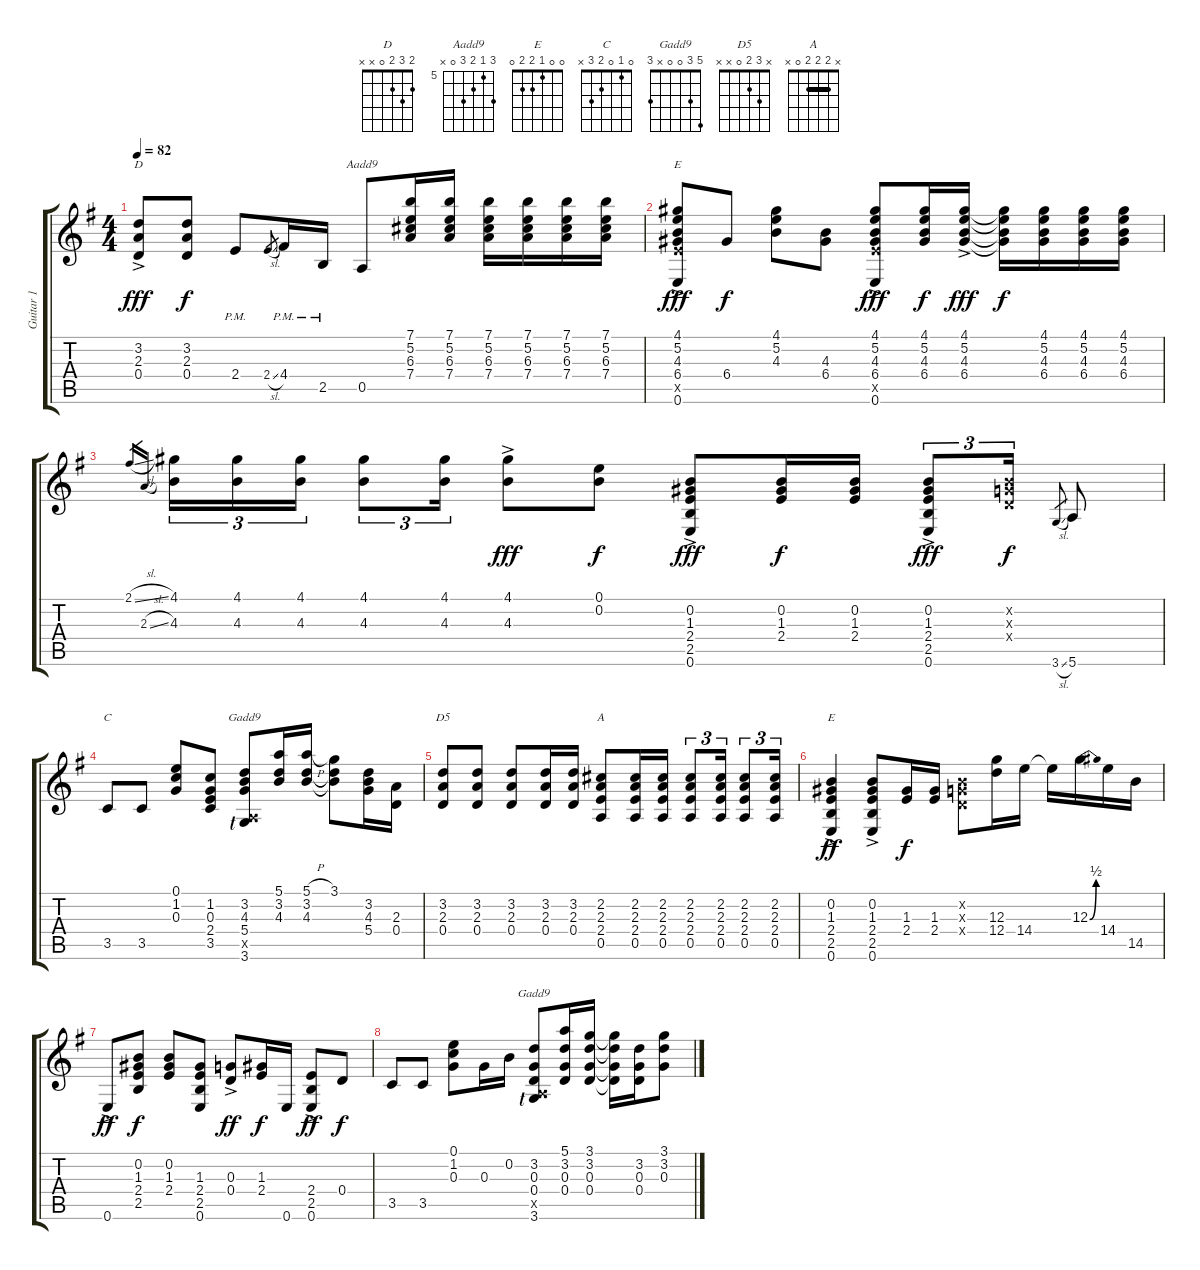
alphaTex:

\track ("Guitar 1" "Guitar 1") {instrument electricguitarjazz}
\staff {score tabs}
\tuning (E4 B3 G3 D3 A2 E2) {hide}
\chord ("D" 2 3 2 0 x x)
\chord ("Aadd9" 7 5 6 7 0 x) {firstfret 5}
\chord ("E" 4 5 4 6 x 0) {firstfret 4 barre 4}
\chord ("C" 0 1 0 2 3 x)
\chord ("Gadd9" 5 3 4 5 x 3)
\chord ("D5" x 3 2 0 x x)
\chord ("A" x 2 2 2 0 x) {barre 2}
\chord ("E" 0 0 1 2 2 0)
\chord ("Gadd9" 5 3 0 0 x 3)
\ts (4 4)
\tempo 82
\clef g2
\ks g
(3.2{ac} 2.3{ac} 0.4{ac}).8{ch "D" dy fff} (3.2 2.3 0.4).8{dy f} 2.4{pm}.8 2.4{sl}.8{gr} 4.4{pm}.16 2.5{pm}.16 0.5.8{ch "Aadd9"} (7.1 5.2 6.3 7.4).16 (7.1 5.2 6.3 7.4).16 (7.1 5.2 6.3 7.4).16 (7.1 5.2 6.3 7.4).16 (7.1 5.2 6.3 7.4).16 (7.1 5.2 6.3 7.4).16 |
(4.1{ac} 5.2{ac} 4.3{ac} 6.4{ac} 7.5{ac x} 0.6{ac}).8{ch "E" dy fff} 6.4.8{dy f} (4.1 5.2 4.3).8 (4.3 6.4).8 (4.1{ac} 5.2{ac} 4.3{ac} 6.4{ac} 7.5{ac x} 0.6{ac}).8{dy fff} (4.1 5.2 4.3 6.4).16{dy f} (4.1{ac} 5.2{ac} 4.3{ac} 6.4{ac}).16{dy fff} (4.1{t} 5.2{t} 4.3{t} 6.4{t}).16{dy f} (4.1 5.2 4.3 6.4).16 (4.1 5.2 4.3 6.4).16 (4.1 5.2 4.3 6.4).16 |
2.1{sl}.16{gr} 2.3{sl}.16{gr} (4.1 4.3).16{tu (3 2)} (4.1 4.3).16{tu (3 2)} (4.1 4.3).16{tu (3 2)} (4.1 4.3).8{tu (3 2)} (4.1 4.3).16{tu (3 2)} (4.1{ac} 4.3{ac}).8{dy fff} (0.1 0.2).8{dy f} (0.2{ac} 1.3{ac} 2.4{ac} 2.5{ac} 0.6{ac}).8{dy fff} (0.2 1.3 2.4).16{dy f} (0.2 1.3 2.4).16 (0.2{ac} 1.3{ac} 2.4{ac} 2.5{ac} 0.6{ac}).8{tu (3 2) dy fff} (0.2{x} 0.3{x} 0.4{x}).16{tu (3 2) dy f} 3.6{sl}.8{gr} 5.6.8 |
3.5.8{ch "C"} 3.5.8 (0.1 1.2 0.3).8 (1.2 0.3 2.4 3.5).8 (3.2 4.3 5.4 0.5{x} 3.6{lf 1}).8{ch "Gadd9"} (5.1 3.2 4.3).16 (5.1{h} 3.2 4.3).16 (3.1 3.2{t} 4.3{t}).8 (3.2 4.3 5.4).16 (2.3 0.4).16 |
(3.2 2.3 0.4).8{ch "D5"} (3.2 2.3 0.4).8 (3.2 2.3 0.4).8 (3.2 2.3 0.4).16 (3.2 2.3 0.4).16 (2.2 2.3 2.4 0.5).8{ch "A"} (2.2 2.3 2.4 0.5).16 (2.2 2.3 2.4 0.5).16 (2.2 2.3 2.4 0.5).8{tu (3 2)} (2.2 2.3 2.4 0.5).16{tu (3 2)} (2.2 2.3 2.4 0.5).8{tu (3 2)} (2.2 2.3 2.4 0.5).16{tu (3 2)} |
(0.2{ac} 1.3{ac} 2.4{ac} 2.5{ac} 0.6{ac}).4{ch "E" dy ff} (0.2{ac} 1.3{ac} 2.4{ac} 2.5{ac} 0.6{ac}).8 (1.3 2.4).16{dy f} (1.3 2.4).16 (0.2{x} 0.3{x} 0.4{x}).8 (12.3 12.4).16 14.4.16 14.4{t}.16 12.3{be (bend 0 0 60 2)}.16 14.4.16 14.5.16 |
0.6{ac}.8{dy ff} (0.2 1.3 2.4 2.5).8{dy f} (0.2 1.3 2.4).8 (1.3 2.4 2.5 0.6).8 (0.3{ac} 0.4{ac}).8{dy ff} (1.3 2.4).16{dy f} 0.6.16 (2.4{ac} 2.5{ac} 0.6{ac}).8{dy ff} 0.4.8{dy f} |
3.5.8 3.5.8 (0.1 1.2 0.3).8 0.3.16 0.2.16 (3.2 0.3 0.4 0.5{x} 3.6{lf 1}).8{ch "Gadd9"} (5.1 3.2 0.3 0.4).16 (3.1 3.2 0.3 0.4).16 (3.1{t} 3.2{t} 0.3{t} 0.4{t}).16 (3.2 0.3 0.4).16 (3.1 3.2 0.3).8
